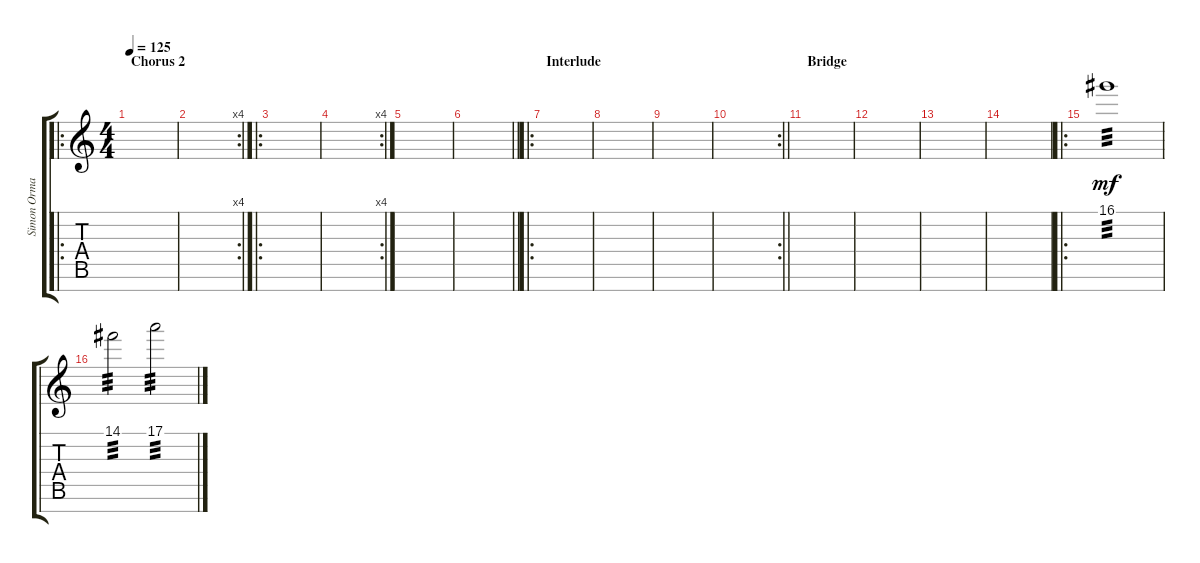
\track ("Simon Ormandy | Gtr. 2" "Simon Orma") {instrument electricguitarclean}
\staff {score tabs}
\tuning (E4 B3 G3 D3 A2 E2 B1) {hide}
\ro
\ts (4 4)
\section ("" "Chorus 2")
\tempo 125
\clef g2
\ks c
|
\rc 4
|
\ro
|
\rc 4
|
|
\barLineRight lightlight
|
\ro
\section ("" "Interlude")
|
|
|
\rc 2
\barLineRight lightlight
|
\section ("" "Bridge")
|
|
|
|
\ro
16.1.1{tp 3 dy mf} |
14.1.2{tp 3} 17.1.2{tp 3}
